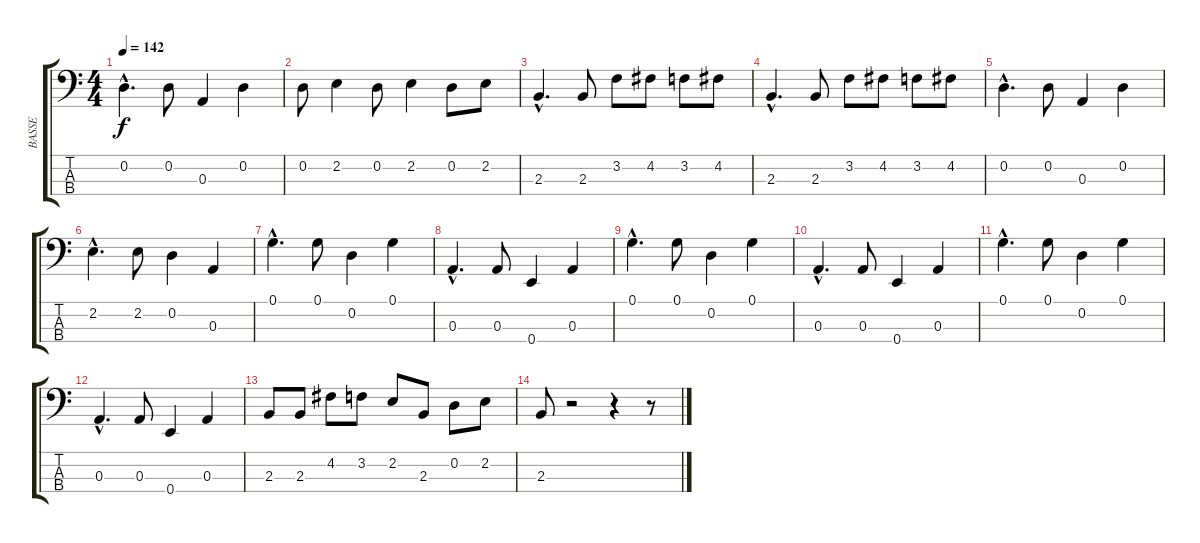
\track ("BASSE" "BASSE") {instrument electricbassfinger}
\staff {score tabs}
\tuning (G2 D2 A1 E1) {hide}
\ts (4 4)
\tempo 142
\clef f4
\ks c
0.2{hac}.4{d dy f} 0.2.8 0.3.4 0.2.4 |
0.2.8 2.2.4 0.2.8 2.2.4 0.2.8 2.2.8 |
2.3{hac}.4{d} 2.3.8 3.2.8 4.2.8 3.2.8 4.2.8 |
2.3{hac}.4{d} 2.3.8 3.2.8 4.2.8 3.2.8 4.2.8 |
0.2{hac}.4{d} 0.2.8 0.3.4 0.2.4 |
2.2{hac}.4{d} 2.2.8 0.2.4 0.3.4 |
0.1{hac}.4{d} 0.1.8 0.2.4 0.1.4 |
0.3{hac}.4{d} 0.3.8 0.4.4 0.3.4 |
0.1{hac}.4{d} 0.1.8 0.2.4 0.1.4 |
0.3{hac}.4{d} 0.3.8 0.4.4 0.3.4 |
0.1{hac}.4{d} 0.1.8 0.2.4 0.1.4 |
0.3{hac}.4{d} 0.3.8 0.4.4 0.3.4 |
2.3.8 2.3.8 4.2.8 3.2.8 2.2.8 2.3.8 0.2.8 2.2.8 |
2.3.8 r.2 r.4 r.8
